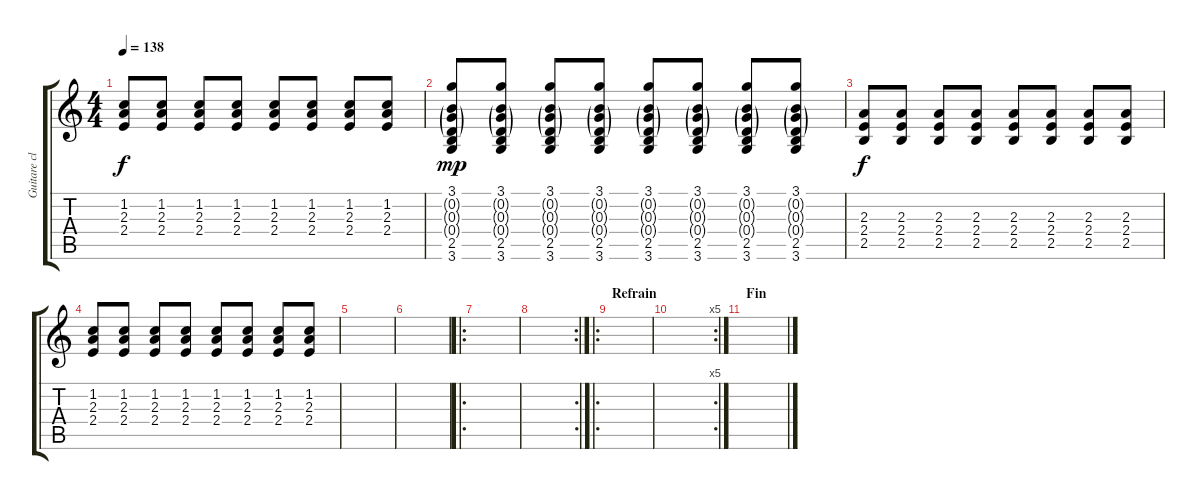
\track ("Guitare claire 2" "Guitare cl") {instrument electricguitarclean}
\staff {score tabs}
\tuning (E4 B3 G3 D3 A2 E2) {hide}
\ts (4 4)
\tempo 138
\clef g2
\ks c
(1.2 2.3 2.4).8{dy f} (1.2 2.3 2.4).8 (1.2 2.3 2.4).8 (1.2 2.3 2.4).8 (1.2 2.3 2.4).8 (1.2 2.3 2.4).8 (1.2 2.3 2.4).8 (1.2 2.3 2.4).8 |
(3.1 0.2{g} 0.3{g} 0.4{g} 2.5 3.6).8{dy mp} (3.1 0.2{g} 0.3{g} 0.4{g} 2.5 3.6).8 (3.1 0.2{g} 0.3{g} 0.4{g} 2.5 3.6).8 (3.1 0.2{g} 0.3{g} 0.4{g} 2.5 3.6).8 (3.1 0.2{g} 0.3{g} 0.4{g} 2.5 3.6).8 (3.1 0.2{g} 0.3{g} 0.4{g} 2.5 3.6).8 (3.1 0.2{g} 0.3{g} 0.4{g} 2.5 3.6).8 (3.1 0.2{g} 0.3{g} 0.4{g} 2.5 3.6).8 |
(2.3 2.4 2.5).8{dy f} (2.3 2.4 2.5).8 (2.3 2.4 2.5).8 (2.3 2.4 2.5).8 (2.3 2.4 2.5).8 (2.3 2.4 2.5).8 (2.3 2.4 2.5).8 (2.3 2.4 2.5).8 |
(1.2 2.3 2.4).8 (1.2 2.3 2.4).8 (1.2 2.3 2.4).8 (1.2 2.3 2.4).8 (1.2 2.3 2.4).8 (1.2 2.3 2.4).8 (1.2 2.3 2.4).8 (1.2 2.3 2.4).8 |
|
|
\ro
|
\rc 2
|
\ro
\section ("" "Refrain")
|
\rc 5
|
\section ("" "Fin")
